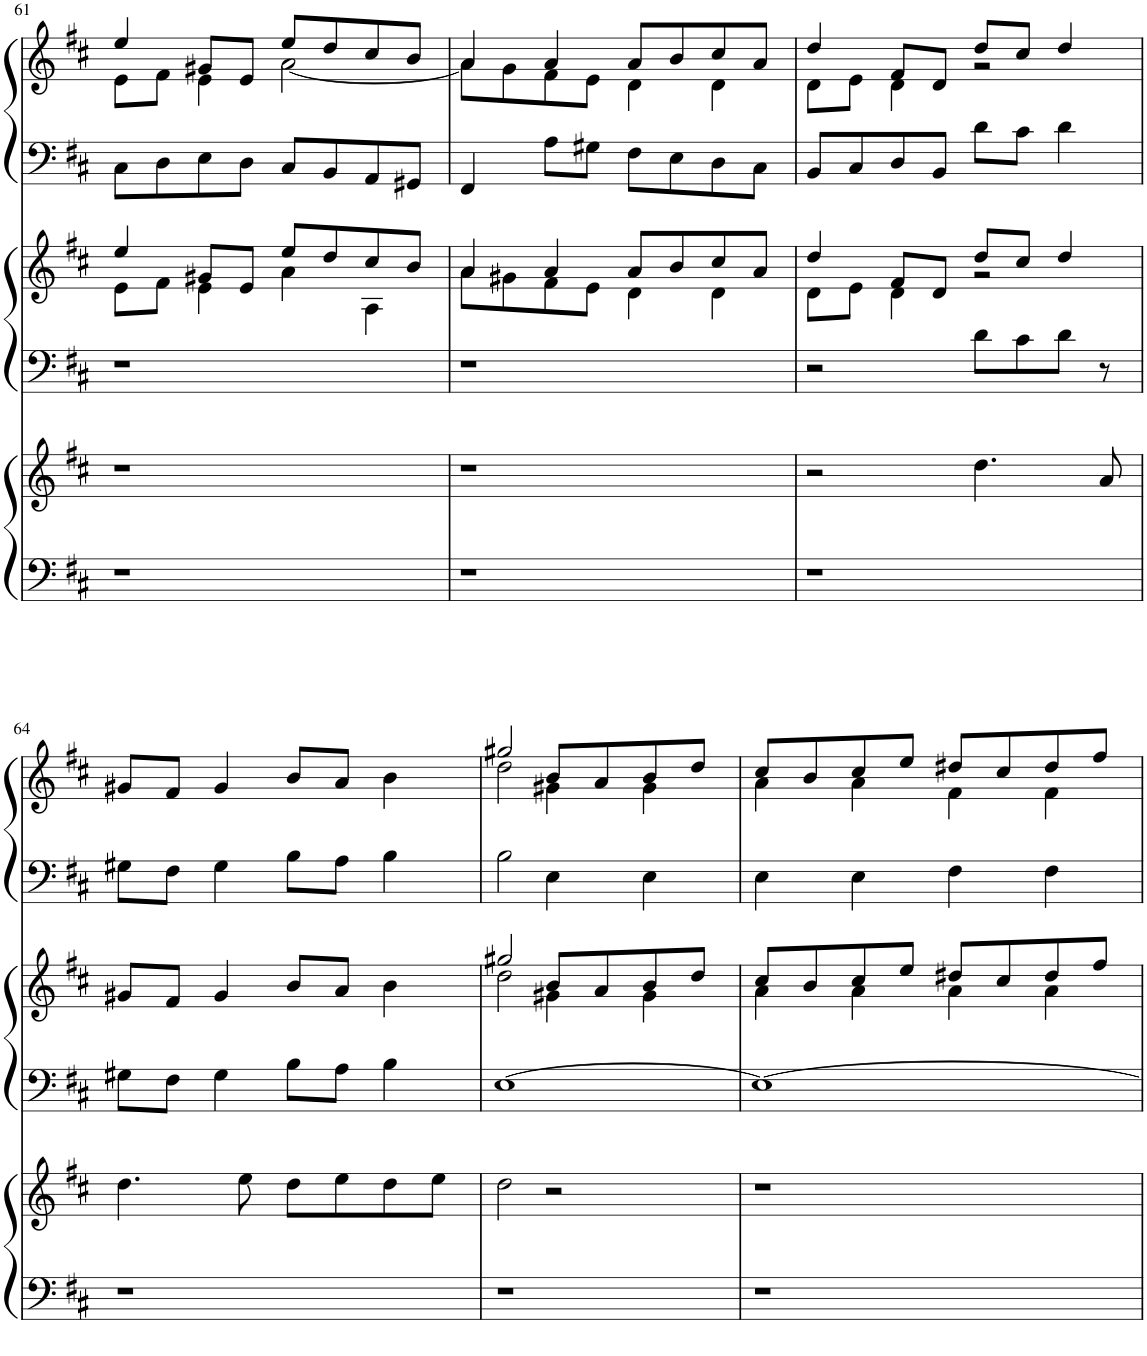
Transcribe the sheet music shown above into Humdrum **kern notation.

**kern	**kern	**kern	**kern	**kern	**kern
*part3	*part3	*part2	*part2	*part1	*part1
*staff6	*staff5	*staff4	*staff3	*staff2	*staff1
*I"Harpsichord 3	*	*I"Harpsichord 2	*	*I"Harpsichord 1	*
*I'Hp	*	*I'Hp	*	*I'Hp	*
!!LO:PB:g=z
*clefF4	*clefG2	*clefF4	*clefG2	*clefF4	*clefG2
*k[f#c#]	*k[f#c#]	*k[f#c#]	*k[f#c#]	*k[f#c#]	*k[f#c#]
*M4/4	*M4/4	*M4/4	*M4/4	*M4/4	*M4/4
=61	=61	=61	=61	=61	=61
*	*	*	*^	*	*^
1r	1r	1r	4ee/	8e\L	8C#\L	4ee/	8e\L
.	.	.	.	8f#\J	8D\	.	8f#\J
.	.	.	8g#X/L	4e\	8E\	8g#X/L	4e\
.	.	.	8e/J	.	8D\J	8e/J	.
.	.	.	8ee/L	4a\	8C#/L	8ee/L	[2a\
.	.	.	8dd/	.	8BB/	8dd/	.
.	.	.	8cc#/	4A\	8AA/	8cc#/	.
.	.	.	8b/J	.	8GG#X/J	8b/J	.
=62	=62	=62	=62	=62	=62	=62	=62
1r	1r	1r	4a/	8a\L	4FF#/	4a/	8a\L]
.	.	.	.	8g#X\	.	.	8g\
.	.	.	4a/	8f#\	8A\L	4a/	8f#\
.	.	.	.	8e\J	8G#X\J	.	8e\J
.	.	.	8a/L	4d\	8F#\L	8a/L	4d\
.	.	.	8b/	.	8E\	8b/	.
.	.	.	8cc#/	4d\	8D\	8cc#/	4d\
.	.	.	8a/J	.	8C#\J	8a/J	.
=63	=63	=63	=63	=63	=63	=63	=63
1r	2r	2r	4dd/	8d\L	8BB/L	4dd/	8d\L
.	.	.	.	8e\J	8C#/	.	8e\J
.	.	.	8f#/L	4d\	8D/	8f#/L	4d\
.	.	.	8d/J	.	8BB/J	8d/J	.
.	4.dd\	8d\L	8dd/L	2r	8d\L	8dd/L	2r
.	.	8c#\	8cc#/J	.	8c#\J	8cc#/J	.
.	.	8d\J	4dd/	.	4d\	4dd/	.
.	8a/	8r	.	.	.	.	.
*	*	*	*v	*v	*	*v	*v
!!LO:LB:g=z
=64	=64	=64	=64	=64	=64
1r	4.dd\	8G#X\L	8g#X/L	8G#X\L	8g#X/L
.	.	8F#\J	8f#/J	8F#\J	8f#/J
.	.	4G#\	4g#/	4G#\	4g#/
.	8ee\	.	.	.	.
.	8dd\L	8B\L	8b/L	8B\L	8b/L
.	8ee\	8A\J	8a/J	8A\J	8a/J
.	8dd\	4B\	4b\	4B\	4b\
.	8ee\J	.	.	.	.
=65	=65	=65	=65	=65	=65
*	*	*	*^	*	*^
1r	2dd\	[1E	2gg#X/	2dd\	2B\	2gg#X/	2dd\
.	2r	.	8b/L	4g#X\	4E\	8b/L	4g#X\
.	.	.	8a/	.	.	8a/	.
.	.	.	8b/	4g#\	4E\	8b/	4g#\
.	.	.	8dd/J	.	.	8dd/J	.
=66	=66	=66	=66	=66	=66	=66	=66
1r	1r	1E_	8cc#/L	4a\	4E\	8cc#/L	4a\
.	.	.	8b/	.	.	8b/	.
.	.	.	8cc#/	4a\	4E\	8cc#/	4a\
.	.	.	8ee/J	.	.	8ee/J	.
.	.	.	8dd#X/L	4a\	4F#\	8dd#X/L	4f#\
.	.	.	8cc#/	.	.	8cc#/	.
.	.	.	8dd#/	4a\	4F#\	8dd#/	4f#\
.	.	.	8ff#/J	.	.	8ff#/J	.
*	*	*	*v	*v	*	*v	*v
=	=	=	=	=	=
*-	*-	*-	*-	*-	*-
